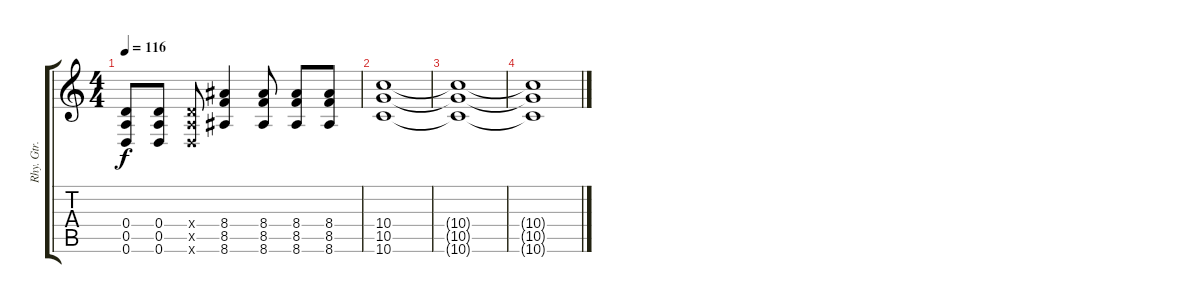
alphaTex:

\track ("Rhy. Gtr. 1" "Rhy. Gtr. ") {instrument distortionguitar}
\staff {score tabs}
\tuning (E4 B3 G3 D3 A2 D2) {hide}
\ts (4 4)
\tempo 116
\clef g2
\ks c
(0.4 0.5 0.6).8{dy f} (0.4 0.5 0.6).8 (0.4{x} 0.5{x} 0.6{x}).8 (8.4 8.5 8.6).4 (8.4 8.5 8.6).8 (8.4 8.5 8.6).8 (8.4 8.5 8.6).8 |
(10.4 10.5 10.6).1 |
(10.4{t} 10.5{t} 10.6{t}).1 |
(10.4{t} 10.5{t} 10.6{t}).1
